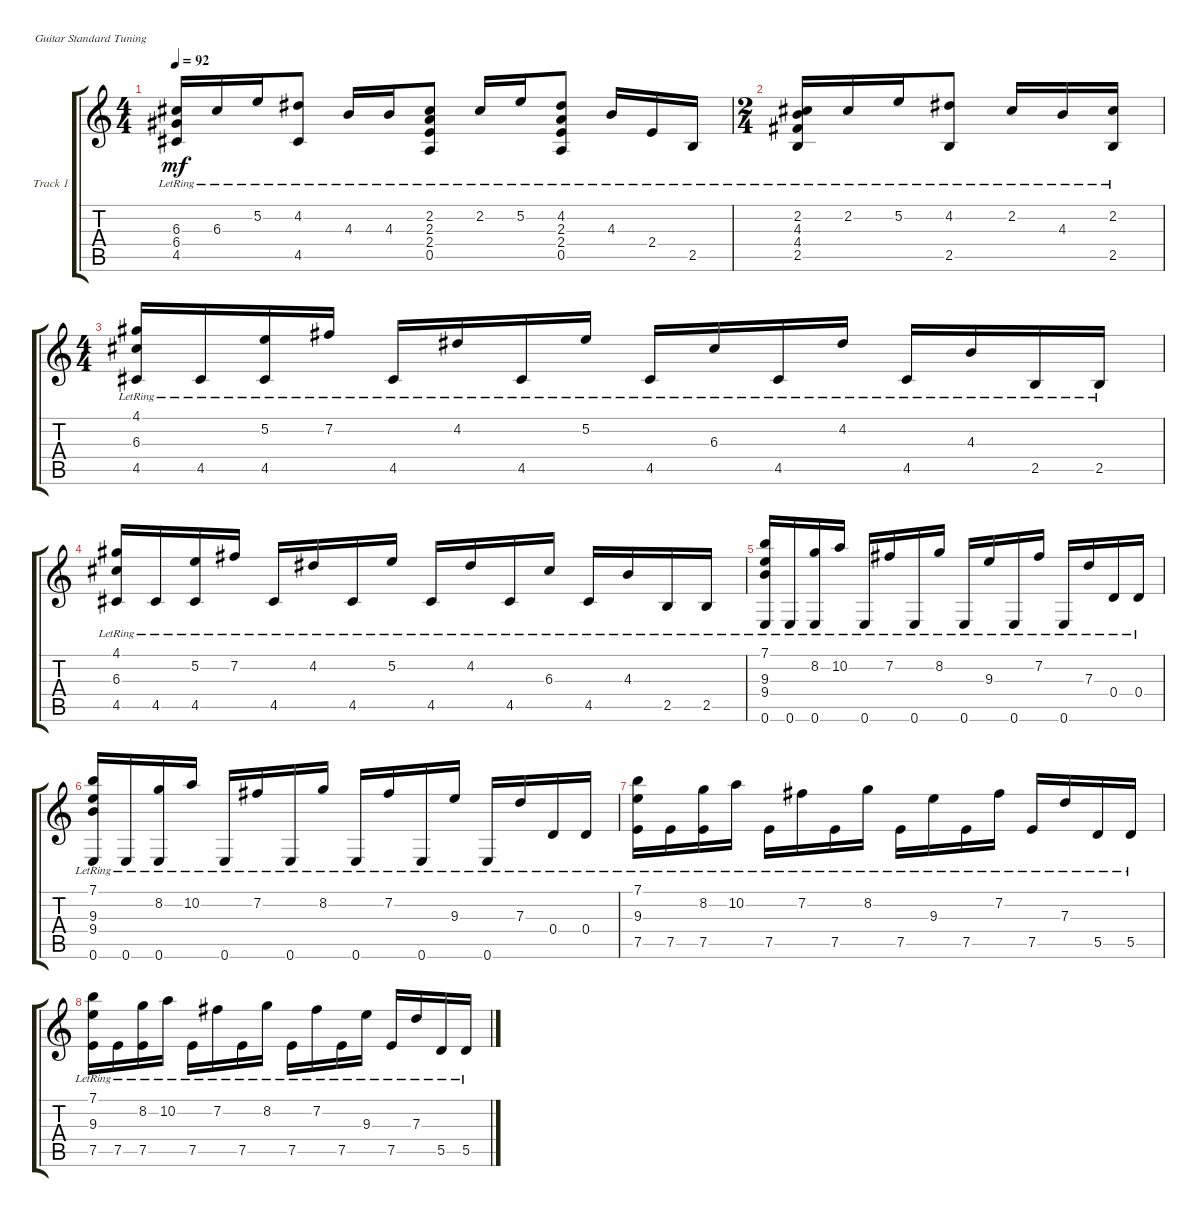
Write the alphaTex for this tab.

\bracketExtendMode groupsimilarinstruments
\firstSystemTrackNameOrientation horizontal
\otherSystemsTrackNameOrientation horizontal
\track ("Track 1" "Track 1") {instrument acousticguitarsteel}
\staff {score tabs}
\tuning (E4 B3 G3 D3 A2 E2)
\ts (4 4)
\tempo 92
\clef g2
\ks c
(6.3{lr} 6.4{lr} 4.5{lr}).16{dy mf} 6.3{lr}.16 5.2{lr}.16 (4.2{lr} 4.5{lr}).8 4.3{lr}.16 4.3{lr}.16 (2.2{lr} 2.3{lr} 2.4{lr} 0.5{lr}).8 2.2{lr}.16 5.2{lr}.16 (4.2{lr} 2.3{lr} 2.4{lr} 0.5{lr}).8 4.3{lr}.16 2.4{lr}.16 2.5{lr}.16 |
\ts (2 4)
(2.2{lr} 4.3{lr} 4.4{lr} 2.5{lr}).16 2.2{lr}.16 5.2{lr}.16 (4.2{lr} 2.5{lr}).8 2.2{lr}.16 4.3{lr}.16 (2.2{lr} 2.5{lr}).16 |
\ts (4 4)
(4.1{lr} 6.3{lr} 4.5{lr}).16 4.5{lr}.16 (5.2{lr} 4.5{lr}).16 7.2{lr}.16 4.5{lr}.16 4.2{lr}.16 4.5{lr}.16 5.2{lr}.16 4.5{lr}.16 6.3{lr}.16 4.5{lr}.16 4.2{lr}.16 4.5{lr}.16 4.3{lr}.16 2.5{lr}.16 2.5{lr}.16 |
(4.1{lr} 6.3{lr} 4.5{lr}).16 4.5{lr}.16 (5.2{lr} 4.5{lr}).16 7.2{lr}.16 4.5{lr}.16 4.2{lr}.16 4.5{lr}.16 5.2{lr}.16 4.5{lr}.16 4.2{lr}.16 4.5{lr}.16 6.3{lr}.16 4.5{lr}.16 4.3{lr}.16 2.5{lr}.16 2.5{lr}.16 |
(7.1{lr} 9.3{lr} 9.4{lr} 0.6{lr}).16 0.6{lr}.16 (8.2{lr} 0.6{lr}).16 10.2{lr}.16 0.6{lr}.16 7.2{lr}.16 0.6{lr}.16 8.2{lr}.16 0.6{lr}.16 9.3{lr}.16 0.6{lr}.16 7.2{lr}.16 0.6{lr}.16 7.3{lr}.16 0.4{lr}.16 0.4{lr}.16 |
(7.1{lr} 9.3{lr} 9.4{lr} 0.6{lr}).16 0.6{lr}.16 (8.2{lr} 0.6{lr}).16 10.2{lr}.16 0.6{lr}.16 7.2{lr}.16 0.6{lr}.16 8.2{lr}.16 0.6{lr}.16 7.2{lr}.16 0.6{lr}.16 9.3{lr}.16 0.6{lr}.16 7.3{lr}.16 0.4{lr}.16 0.4{lr}.16 |
(7.1{lr} 9.3{lr} 7.5{lr}).16 7.5{lr}.16 (8.2{lr} 7.5{lr}).16 10.2{lr}.16 7.5{lr}.16 7.2{lr}.16 7.5{lr}.16 8.2{lr}.16 7.5{lr}.16 9.3{lr}.16 7.5{lr}.16 7.2{lr}.16 7.5{lr}.16 7.3{lr}.16 5.5{lr}.16 5.5{lr}.16 |
(7.1{lr} 9.3{lr} 7.5{lr}).16 7.5{lr}.16 (8.2{lr} 7.5{lr}).16 10.2{lr}.16 7.5{lr}.16 7.2{lr}.16 7.5{lr}.16 8.2{lr}.16 7.5{lr}.16 7.2{lr}.16 7.5{lr}.16 9.3{lr}.16 7.5{lr}.16 7.3{lr}.16 5.5{lr}.16 5.5{lr}.16
